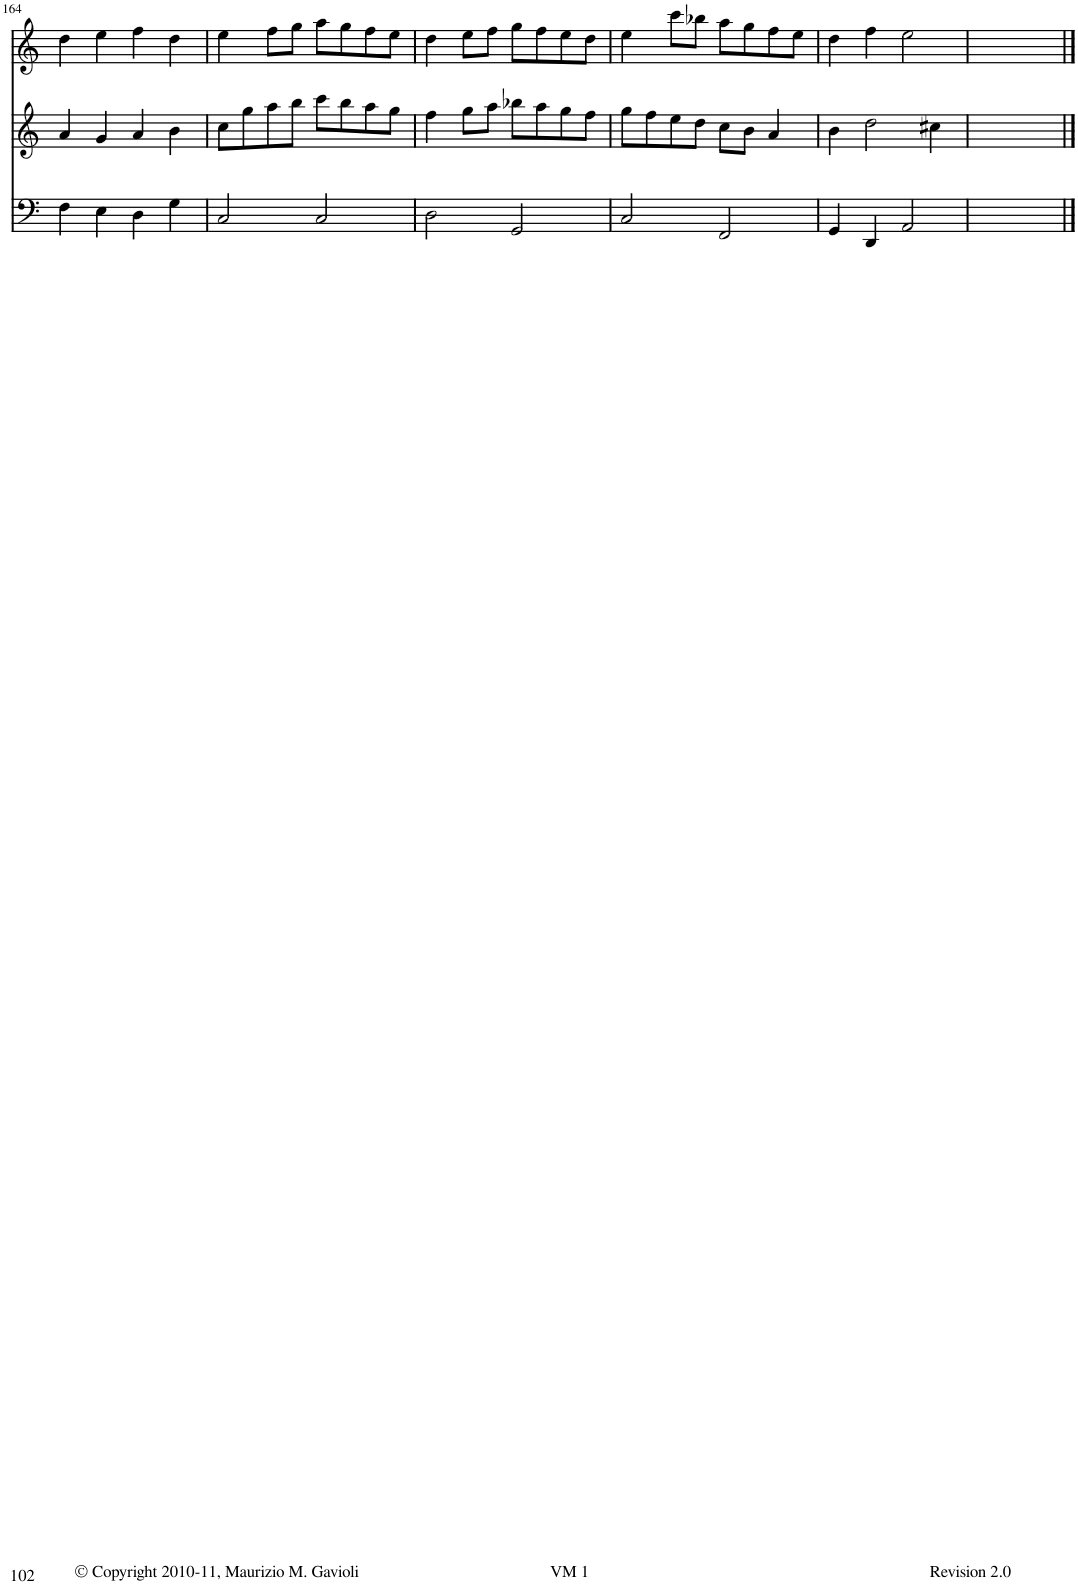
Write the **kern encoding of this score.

**kern	**kern	**kern
*part3	*part2	*part1
*staff3	*staff2	*staff1
*I"Violoncello	*I"Violin	*I"Violin
*I'Vc	*I'Vln	*I'Vln
!!LO:PB:g=z
*clefF4	*clefG2	*clefG2
*k[]	*k[]	*k[]
*M4/4	*M4/4	*M4/4
*met(c)	*met(c)	*met(c)
=164	=164	=164
4F\	4a/	4dd\
4E\	4g/	4ee\
4D\	4a/	4ff\
4G\	4b\	4dd\
=165	=165	=165
2C/	8cc\L	4ee\
.	8gg\	.
.	8aa\	8ff\L
.	8bb\J	8gg\J
2C/	8ccc\L	8aa\L
.	8bb\	8gg\
.	8aa\	8ff\
.	8gg\J	8ee\J
=166	=166	=166
2D\	4ff\	4dd\
.	8gg\L	8ee\L
.	8aa\J	8ff\J
2GG/	8bb-X\L	8gg\L
.	8aa\	8ff\
.	8gg\	8ee\
.	8ff\J	8dd\J
=167	=167	=167
2C/	8gg\L	4ee\
.	8ff\	.
.	8ee\	8ccc\L
.	8dd\J	8bb-X\J
2FF/	8cc\L	8aa\L
.	8b\J	8gg\
.	4a/	8ff\
.	.	8ee\J
=168	=168	=168
4GG/	4b\	4dd\
4DD/	2dd\	4ff\
2AA/	.	2ee\
.	4cc#X\	.
=169	=169	=169
1DD	1dd	1dd
==	==	==
*-	*-	*-
